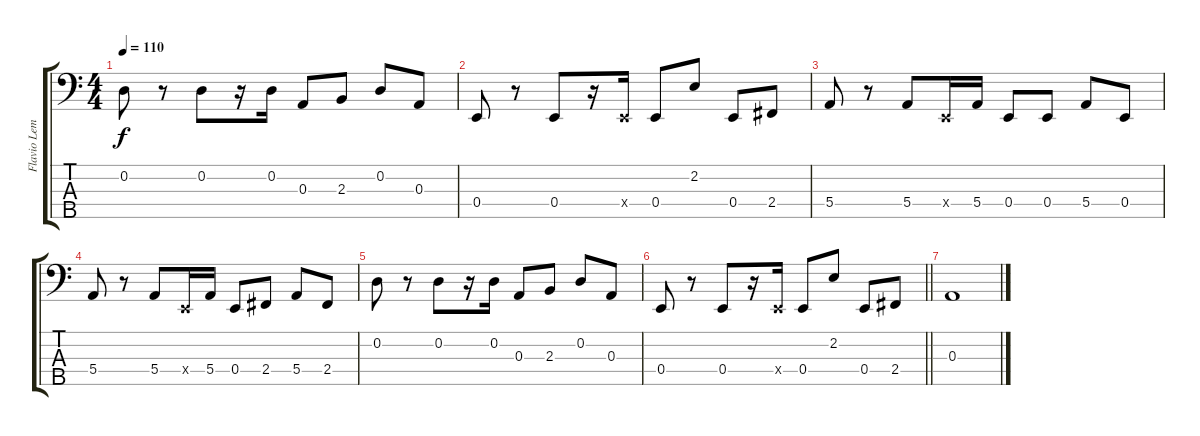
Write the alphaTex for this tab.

\track ("Flavio Lemos" "Flavio Lem") {instrument acousticbass}
\staff {score tabs}
\tuning (G2 D2 A1 E1 B0) {hide}
\ts (4 4)
\tempo 110
\clef f4
\ks c
0.2.8{dy f} r.8 0.2.8 r.16 0.2.16 0.3.8 2.3.8 0.2.8 0.3.8 |
0.4.8 r.8 0.4.8 r.16 0.4{x}.16 0.4.8 2.2.8 0.4.8 2.4.8 |
5.4.8 r.8 5.4.8 0.4{x}.16 5.4.16 0.4.8 0.4.8 5.4.8 0.4.8 |
5.4.8 r.8 5.4.8 0.4{x}.16 5.4.16 0.4.8 2.4.8 5.4.8 2.4.8 |
0.2.8 r.8 0.2.8 r.16 0.2.16 0.3.8 2.3.8 0.2.8 0.3.8 |
\barLineRight lightlight
0.4.8 r.8 0.4.8 r.16 0.4{x}.16 0.4.8 2.2.8 0.4.8 2.4.8 |
0.3.1
